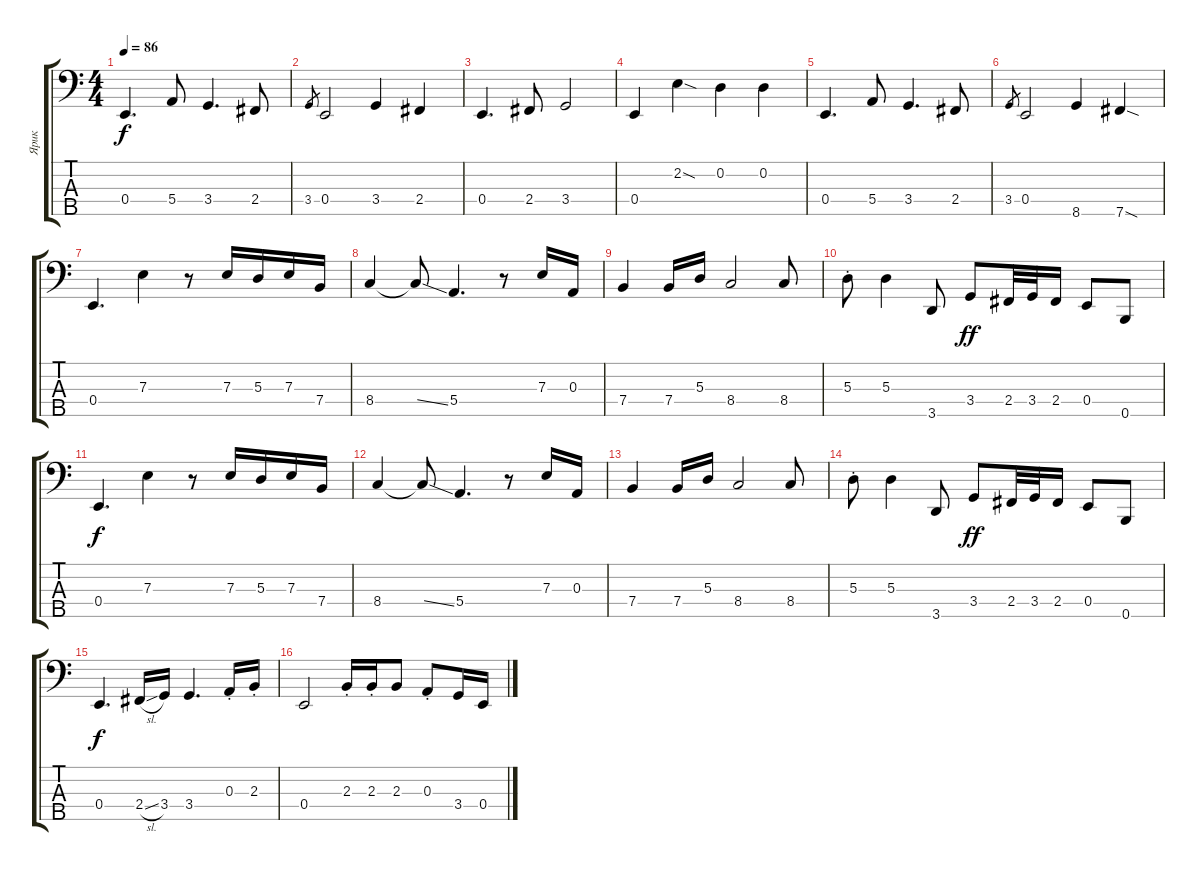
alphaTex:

\track ("Ярик" "Ярик") {instrument electricbassfinger}
\staff {score tabs}
\tuning (G2 D2 A1 E1 B0) {hide}
\ts (4 4)
\tempo 86
\clef f4
\ks c
0.4.4{d dy f} 5.4.8 3.4.4{d} 2.4.8 |
3.4.8{gr} 0.4.2 3.4.4 2.4.4 |
0.4.4{d} 2.4.8 3.4.2 |
0.4.4 2.2{sod}.4 0.2.4 0.2.4 |
0.4.4{d} 5.4.8 3.4.4{d} 2.4.8 |
3.4.8{gr} 0.4.2 8.5.4 7.5{sod}.4 |
0.4.4{d} 7.3.4 r.8 7.3.16 5.3.16 7.3.16 7.4.16 |
8.4.4 8.4{ss t}.8 5.4.4{d} r.8 7.3.16 0.3.16 |
7.4.4 7.4.16 5.3.16 8.4.2 8.4.8 |
5.3{st}.8 5.3.4 3.5.8 3.4.8{dy ff} 2.4.32 3.4.32 2.4.16 0.4.8 0.5.8 |
0.4.4{d dy f} 7.3.4 r.8 7.3.16 5.3.16 7.3.16 7.4.16 |
8.4.4 8.4{ss t}.8 5.4.4{d} r.8 7.3.16 0.3.16 |
7.4.4 7.4.16 5.3.16 8.4.2 8.4.8 |
5.3{st}.8 5.3.4 3.5.8 3.4.8{dy ff} 2.4.32 3.4.32 2.4.16 0.4.8 0.5.8 |
0.4.4{d dy f} 2.4{sl}.16 3.4.16 3.4.4{d} 0.3{st}.16 2.3{st}.16 |
0.4.2 2.3{st}.16 2.3{st}.16 2.3.8 0.3{st}.8 3.4.16 0.4.16
